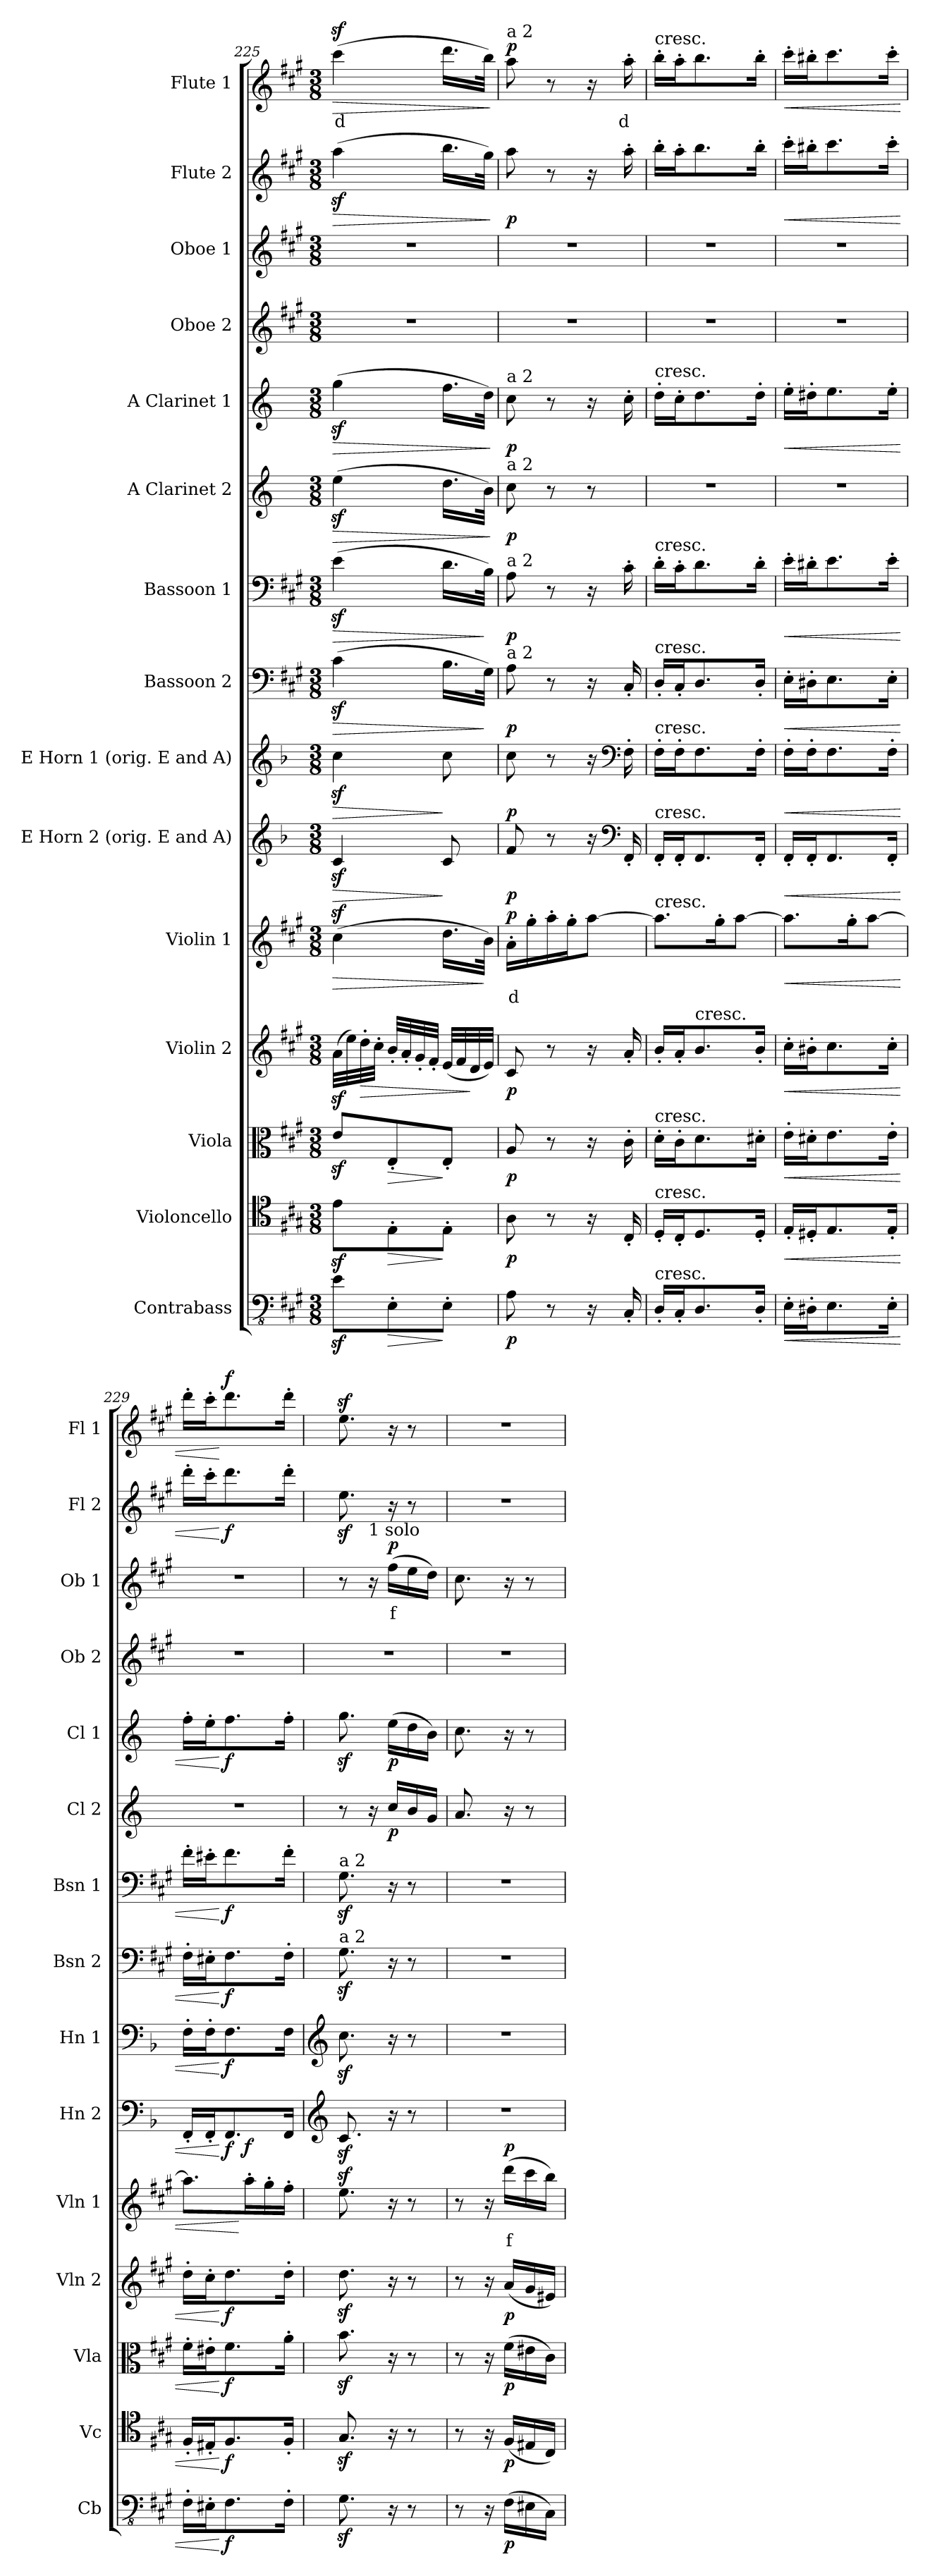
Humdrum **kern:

**kern	**dynam	**kern	**dynam	**kern	**dynam	**kern	**dynam	**kern	**text	**dynam	**kern	**dynam	**kern	**dynam	**kern	**dynam	**kern	**dynam	**kern	**dynam	**kern	**dynam	**kern	**kern	**text	**dynam	**kern	**dynam	**kern	**text	**dynam
*part15	*part15	*part14	*part14	*part13	*part13	*part12	*part12	*part11	*part11	*part11	*part10	*part10	*part9	*part9	*part8	*part8	*part7	*part7	*part6	*part6	*part5	*part5	*part4	*part3	*part3	*part3	*part2	*part2	*part1	*part1	*part1
*staff15	*staff15	*staff14	*staff14	*staff13	*staff13	*staff12	*staff12	*staff11	*staff11	*staff11	*staff10	*staff10	*staff9	*staff9	*staff8	*staff8	*staff7	*staff7	*staff6	*staff6	*staff5	*staff5	*staff4	*staff3	*staff3	*staff3	*staff2	*staff2	*staff1	*staff1	*staff1
*I"Contrabass	*	*I"Violoncello	*	*I"Viola	*	*I"Violin 2	*	*I"Violin 1	*	*	*I"E Horn 2 (orig. E and A)	*	*I"E Horn 1 (orig. E and A)	*	*I"Bassoon 2	*	*I"Bassoon 1	*	*I"A Clarinet 2	*	*I"A Clarinet 1	*	*I"Oboe 2	*I"Oboe 1	*	*	*I"Flute 2	*	*I"Flute 1	*	*
*I'Cb	*	*I'Vc	*	*I'Vla	*	*I'Vln 2	*	*I'Vln 1	*	*	*I'Hn 2	*	*I'Hn 1	*	*I'Bsn 2	*	*I'Bsn 1	*	*I'Cl 2	*	*I'Cl 1	*	*I'Ob 2	*I'Ob 1	*	*	*I'Fl 2	*	*I'Fl 1	*	*
*clefFv4	*	*clefC4	*	*clefC3	*	*clefG2	*	*clefG2	*	*	*clefG2	*	*clefG2	*	*clefF4	*	*clefF4	*	*clefG2	*	*clefG2	*	*clefG2	*clefG2	*	*	*clefG2	*	*clefG2	*	*
*	*	*	*	*	*	*	*	*	*	*	*ITrd5c8	*	*ITrd5c8	*	*	*	*	*	*ITrd2c3	*	*ITrd2c3	*	*	*	*	*	*	*	*	*	*
*k[f#c#g#]	*	*k[f#c#g#]	*	*k[f#c#g#]	*	*k[f#c#g#]	*	*k[f#c#g#]	*	*	*k[f#c#g#]	*	*k[f#c#g#]	*	*k[f#c#g#]	*	*k[f#c#g#]	*	*k[f#c#g#]	*	*k[f#c#g#]	*	*k[f#c#g#]	*k[f#c#g#]	*	*	*k[f#c#g#]	*	*k[f#c#g#]	*	*
*M3/8	*	*M3/8	*	*M3/8	*	*M3/8	*	*M3/8	*	*	*M3/8	*	*M3/8	*	*M3/8	*	*M3/8	*	*M3/8	*	*M3/8	*	*M3/8	*M3/8	*	*	*M3/8	*	*M3/8	*	*
=225	=225	=225	=225	=225	=225	=225	=225	=225	=225	=225	=225	=225	=225	=225	=225	=225	=225	=225	=225	=225	=225	=225	=225	=225	=225	=225	=225	=225	=225	=225	=225
!	!	!	!	!	!	!	!	!	!	!LO:HP:b	!	!LO:HP:b	!	!LO:HP:b	!	!LO:HP:b	!	!LO:HP:b	!	!LO:HP:b	!	!LO:HP:b	!	!	!	!	!	!LO:HP:b	!	!LO:LY:b:color=#FF0000	!LO:HP:b
8Ez<\L	.	8ez<\L	.	8ez</L	.	(32az<\LLL	.	(4cc#z<\	.	>	4Ez</	>	4ez<\	>	(4c#z<\	>	(4ez<\	>	(4cc#z<\	>	(4eez<\	>	4.r	4.r	.	.	(4aaz<\	>	(4ccc#z<\	d	>
.	.	.	.	.	.	32ee\)	.	.	.	.	.	.	.	.	.	.	.	.	.	.	.	.	.	.	.	.	.	.	.	.	.
!	!	!	!	!	!	!	!LO:HP:b	!	!	!	!	!	!	!	!	!	!	!	!	!	!	!	!	!	!	!	!	!	!	!	!
.	.	.	.	.	.	32dd'\	>	.	.	.	.	.	.	.	.	.	.	.	.	.	.	.	.	.	.	.	.	.	.	.	.
.	.	.	.	.	.	32cc#'\JJJ	.	.	.	.	.	.	.	.	.	.	.	.	.	.	.	.	.	.	.	.	.	.	.	.	.
!	!LO:HP:b	!	!LO:HP:b	!	!LO:HP:b	!	!	!	!	!	!	!	!	!	!	!	!	!	!	!	!	!	!	!	!	!	!	!	!	!	!
8EE'\	>	8E'\	>	8E'/	>	32b'/LLL	.	.	.	.	.	.	.	.	.	.	.	.	.	.	.	.	.	.	.	.	.	.	.	.	.
.	.	.	.	.	.	32a'/	.	.	.	.	.	.	.	.	.	.	.	.	.	.	.	.	.	.	.	.	.	.	.	.	.
.	.	.	.	.	.	32g#'/	.	.	.	.	.	.	.	.	.	.	.	.	.	.	.	.	.	.	.	.	.	.	.	.	.
.	.	.	.	.	.	32f#'/JJJ	.	.	.	.	.	.	.	.	.	.	.	.	.	.	.	.	.	.	.	.	.	.	.	.	.
8EE'\J	]	8E'\J	]	8E'/J	]	(32e/LLL	.	16.dd\LL	.	.	8E/	]	8e\	]	16.B\LL	.	16.d\LL	.	16.b\LL	.	16.dd\LL	.	.	.	.	.	16.bb\LL	.	16.ddd\LL	.	.
.	.	.	.	.	.	32f#/	.	.	.	.	.	.	.	.	.	.	.	.	.	.	.	.	.	.	.	.	.	.	.	.	.
.	.	.	.	.	.	32d/	]	.	.	.	.	.	.	.	.	.	.	.	.	.	.	.	.	.	.	.	.	.	.	.	.
.	.	.	.	.	.	32e/JJJ)	.	32b\JJk)	.	]	.	.	.	.	32G#\JJk)	]	32B\JJk)	]	32g#\JJk)	.	32b\JJk)	.	.	.	.	.	32gg#\JJk)	.	32bb\JJk)	.	.
.	.	.	.	.	.	.	.	.	.	.	.	.	.	.	.	.	.	.	.	]	.	]	.	.	.	.	.	]	.	.	]
=226	=226	=226	=226	=226	=226	=226	=226	=226	=226	=226	=226	=226	=226	=226	=226	=226	=226	=226	=226	=226	=226	=226	=226	=226	=226	=226	=226	=226	=226	=226	=226
!	!	!	!	!	!	!	!	!	!	!	!	!	!	!	!	!	!	!	!	!	!	!	!	!	!	!	!	!	!LO:TX:a:t=a 2	!	!
!	!	!	!	!	!	!	!	!	!	!	!	!	!	!	!	!	!	!	!	!	!LO:TX:a:t=a 2	!	!	!	!	!	!	!	!	!	!
!	!	!	!	!	!	!	!	!	!	!	!	!	!	!	!	!	!	!	!LO:TX:a:t=a 2	!	!	!	!	!	!	!	!	!	!	!	!
!	!	!	!	!	!	!	!	!	!	!	!	!	!	!	!	!	!LO:TX:a:t=a 2	!	!	!	!	!	!	!	!	!	!	!	!	!	!
!	!	!	!	!	!	!	!	!	!	!	!	!	!	!	!LO:TX:a:t=a 2	!	!	!	!	!	!	!	!	!	!	!	!	!	!	!	!
!	!LO:DY:b	!	!LO:DY:b	!	!LO:DY:b	!	!LO:DY:b	!	!LO:LY:b:color=#FF0000	!LO:DY:b	!	!LO:DY:b	!	!LO:DY:b	!	!LO:DY:b	!	!LO:DY:b	!	!LO:DY:b	!	!LO:DY:b	!	!	!	!	!	!LO:DY:b	!	!	!LO:DY:b
8AA\	p	8A\	p	8A/	p	8c#/	p	16a'\LL	d	p	8A/	p	8e\	p	8A\	p	8A\	p	8a\	p	8a\	p	4.r	4.r	.	.	8aa\	p	8aa\	.	p
.	.	.	.	.	.	.	.	16gg#'\	.	.	.	.	.	.	.	.	.	.	.	.	.	.	.	.	.	.	.	.	.	.	.
8r	.	8r	.	8r	.	8r	.	16aa'\	.	.	8r	.	8r	.	8r	.	8r	.	8r	.	8r	.	.	.	.	.	8r	.	8r	.	.
.	.	.	.	.	.	.	.	16gg#'\J	.	.	.	.	.	.	.	.	.	.	.	.	.	.	.	.	.	.	.	.	.	.	.
16r	.	16r	.	16r	.	16r	.	[8aa\J	.	.	16r	.	16r	.	16r	.	16r	.	8r	.	16r	.	.	.	.	.	16r	.	16r	.	.
*	*	*	*	*	*	*	*	*	*	*	*clefF4	*	*clefF4	*	*	*	*	*	*	*	*	*	*	*	*	*	*	*	*	*	*
!	!	!	!	!	!	!	!	!	!	!	!	!	!	!	!	!	!	!	!	!	!	!	!	!	!	!	!	!	!	!LO:LY:b:color=#FF0000	!
16CC#'/	.	16C#'/	.	16c#'\	.	16a'/	.	.	.	.	16AAA'/	.	16AA'\	.	16C#'/	.	16c#'\	.	.	.	16a'\	.	.	.	.	.	16aa'\	.	16aa'\	d	.
=227	=227	=227	=227	=227	=227	=227	=227	=227	=227	=227	=227	=227	=227	=227	=227	=227	=227	=227	=227	=227	=227	=227	=227	=227	=227	=227	=227	=227	=227	=227	=227
!	!	!	!	!	!	!	!	!	!	!	!	!	!	!	!	!	!	!	!	!	!	!	!	!	!	!	!	!	!LO:TX:a:t=cresc.	!	!
!	!	!	!	!	!	!	!	!	!	!	!	!	!	!	!	!	!	!	!	!	!LO:TX:a:t=cresc.	!	!	!	!	!	!	!	!	!	!
!	!	!	!	!	!	!	!	!	!	!	!	!	!	!	!	!	!LO:TX:a:t=cresc.	!	!	!	!	!	!	!	!	!	!	!	!	!	!
!	!	!	!	!	!	!	!	!	!	!	!	!	!	!	!LO:TX:a:t=cresc.	!	!	!	!	!	!	!	!	!	!	!	!	!	!	!	!
!	!	!	!	!	!	!	!	!	!	!	!	!	!LO:TX:a:t=cresc.	!	!	!	!	!	!	!	!	!	!	!	!	!	!	!	!	!	!
!	!	!	!	!	!	!	!	!	!	!	!LO:TX:a:t=cresc.	!	!	!	!	!	!	!	!	!	!	!	!	!	!	!	!	!	!	!	!
!	!	!	!	!	!	!	!	!LO:TX:a:t=cresc.	!	!	!	!	!	!	!	!	!	!	!	!	!	!	!	!	!	!	!	!	!	!	!
!	!	!	!	!LO:TX:a:t=cresc.	!	!	!	!	!	!	!	!	!	!	!	!	!	!	!	!	!	!	!	!	!	!	!	!	!	!	!
!	!	!LO:TX:a:t=cresc.	!	!	!	!	!	!	!	!	!	!	!	!	!	!	!	!	!	!	!	!	!	!	!	!	!	!	!	!	!
!LO:TX:a:t=cresc.	!	!	!	!	!	!	!	!	!	!	!	!	!	!	!	!	!	!	!	!	!	!	!	!	!	!	!	!	!	!	!
16DD'/LL	.	16D'/LL	.	16d'\LL	.	16b'/LL	.	8.aa\L]	.	.	16AAA'/LL	.	16AA'\LL	.	16D'/LL	.	16d'\LL	.	4.r	.	16b'\LL	.	4.r	4.r	.	.	16bb'\LL	.	16bb'\LL	.	.
16CC#'/J	.	16C#'/J	.	16c#'\J	.	16a'/J	.	.	.	.	16AAA'/J	.	16AA'\J	.	16C#'/J	.	16c#'\J	.	.	.	16a'\J	.	.	.	.	.	16aa'\J	.	16aa'\J	.	.
!	!	!	!	!	!	!LO:TX:a:t=cresc.	!	!	!	!	!	!	!	!	!	!	!	!	!	!	!	!	!	!	!	!	!	!	!	!	!
8.DD/	.	8.D/	.	8.d\	.	8.b/	.	.	.	.	8.AAA/	.	8.AA\	.	8.D/	.	8.d\	.	.	.	8.b\	.	.	.	.	.	8.bb\	.	8.bb\	.	.
.	.	.	.	.	.	.	.	16gg#'\K	.	.	.	.	.	.	.	.	.	.	.	.	.	.	.	.	.	.	.	.	.	.	.
.	.	.	.	.	.	.	.	[8aa\J	.	.	.	.	.	.	.	.	.	.	.	.	.	.	.	.	.	.	.	.	.	.	.
16DD'/Jk	.	16D'/Jk	.	16d#X'\Jk	.	16b'/Jk	.	.	.	.	16AAA'/Jk	.	16AA'\Jk	.	16D'/Jk	.	16d'\Jk	.	.	.	16b'\Jk	.	.	.	.	.	16bb'\Jk	.	16bb'\Jk	.	.
=228	=228	=228	=228	=228	=228	=228	=228	=228	=228	=228	=228	=228	=228	=228	=228	=228	=228	=228	=228	=228	=228	=228	=228	=228	=228	=228	=228	=228	=228	=228	=228
!	!LO:HP:b	!	!LO:HP:b	!	!LO:HP:b	!	!LO:HP:b	!	!	!LO:HP:b	!	!LO:HP:b	!	!LO:HP:b	!	!LO:HP:b	!	!LO:HP:b	!	!	!	!LO:HP:b	!	!	!	!	!	!LO:HP:b	!	!	!LO:HP:b
16EE'\LL	<	16E'/LL	<	16e'\LL	<	16cc#'\LL	<	8.aa\L]	.	<	16AAA'/LL	<	16AA'\LL	<	16E'\LL	<	16e'\LL	<	4.r	.	16cc#'\LL	<	4.r	4.r	.	.	16ccc#'\LL	<	16ccc#'\LL	.	<
16DD#X'\J	.	16D#X'/J	.	16d#X'\J	.	16b#X'\J	.	.	.	.	16AAA'/J	.	16AA'\J	.	16D#X'\J	.	16d#X'\J	.	.	.	16b#X'\J	.	.	.	.	.	16bb#X'\J	.	16bb#X'\J	.	.
8.EE\	.	8.E/	.	8.e\	.	8.cc#\	.	.	.	.	8.AAA/	.	8.AA\	.	8.E\	.	8.e\	.	.	.	8.cc#\	.	.	.	.	.	8.ccc#\	.	8.ccc#\	.	.
.	.	.	.	.	.	.	.	16gg#'\K	.	.	.	.	.	.	.	.	.	.	.	.	.	.	.	.	.	.	.	.	.	.	.
.	.	.	.	.	.	.	.	[8aa\J	.	.	.	.	.	.	.	.	.	.	.	.	.	.	.	.	.	.	.	.	.	.	.
16EE'\Jk	.	16E'/Jk	.	16e'\Jk	.	16cc#'\Jk	.	.	.	.	16AAA'/Jk	.	16AA'\Jk	.	16E'\Jk	.	16e'\Jk	.	.	.	16cc#'\Jk	.	.	.	.	.	16ccc#'\Jk	.	16ccc#'\Jk	.	.
=229	=229	=229	=229	=229	=229	=229	=229	=229	=229	=229	=229	=229	=229	=229	=229	=229	=229	=229	=229	=229	=229	=229	=229	=229	=229	=229	=229	=229	=229	=229	=229
16FF#'\LL	.	16F#'/LL	.	16f#'\LL	.	16dd'\LL	.	8.aa\L]	.	.	16AAA'/LL	.	16AA'\LL	.	16F#'\LL	.	16f#'\LL	.	4.r	.	16dd'\LL	.	4.r	4.r	.	.	16ddd'\LL	.	16ddd'\LL	.	.
16EE#X'\J	.	16E#X'/J	.	16e#X'\J	.	16cc#'\J	.	.	.	.	16AAA'/J	.	16AA'\J	.	16E#X'\J	.	16e#X'\J	.	.	.	16cc#'\J	.	.	.	.	.	16ccc#'\J	.	16ccc#'\J	.	.
!	!LO:DY:n=1:b	!	!LO:DY:n=1:b	!	!LO:DY:n=1:b	!	!LO:DY:n=1:b	!	!	!	!	!LO:DY:n=1:b	!	!LO:DY:n=1:b	!	!LO:DY:n=1:b	!	!LO:DY:n=1:b	!	!	!	!LO:DY:n=1:b	!	!	!	!	!	!LO:DY:n=1:b	!	!	!LO:DY:n=1:b
8.FF#\	[ f	8.F#/	[ f	8.f#\	[ f	8.dd\	[ f	.	.	.	8.AAA/	[ f	8.AA\	[ f	8.F#\	[ f	8.f#\	[ f	.	.	8.dd\	[ f	.	.	.	.	8.ddd\	[ f	8.ddd\	.	[ f
!	!	!	!	!	!	!	!	!	!	!LO:DY:n=1:b	!	!	!	!	!	!	!	!	!	!	!	!	!	!	!	!	!	!	!	!	!
.	.	.	.	.	.	.	.	16aa'\L	.	[ f	.	.	.	.	.	.	.	.	.	.	.	.	.	.	.	.	.	.	.	.	.
.	.	.	.	.	.	.	.	16gg#'\	.	.	.	.	.	.	.	.	.	.	.	.	.	.	.	.	.	.	.	.	.	.	.
16FF#'\Jk	.	16F#'/Jk	.	16a'\Jk	.	16dd'\Jk	.	16ff#'\JJ	.	.	16AAA/Jk	.	16AA\Jk	.	16F#'\Jk	.	16f#'\Jk	.	.	.	16dd'\Jk	.	.	.	.	.	16ddd'\Jk	.	16ddd'\Jk	.	.
=230	=230	=230	=230	=230	=230	=230	=230	=230	=230	=230	=230	=230	=230	=230	=230	=230	=230	=230	=230	=230	=230	=230	=230	=230	=230	=230	=230	=230	=230	=230	=230
*	*	*	*	*	*	*	*	*	*	*	*clefG2	*	*clefG2	*	*	*	*	*	*	*	*	*	*	*	*	*	*	*	*	*	*
!	!	!	!	!	!	!	!	!	!	!	!	!	!	!	!	!	!LO:TX:a:t=a 2	!	!	!	!	!	!	!	!	!	!	!	!	!	!
!	!	!	!	!	!	!	!	!	!	!	!	!	!	!	!LO:TX:a:t=a 2	!	!	!	!	!	!	!	!	!	!	!	!	!	!	!	!
8.GG#z<\	.	8.G#z</	.	8.bz<\	.	8.ddz<\	.	8.eez<\	.	.	8.Ez</	.	8.ez<\	.	8.G#z<\	.	8.G#z<\	.	8r	.	8.eez<\	.	4.r	8r	.	.	8.eez<\	.	8.eez<\	.	.
!	!	!	!	!	!	!	!	!	!	!	!	!	!	!	!	!	!	!	!	!	!	!	!	!LO:TX:a:t=1 solo	!	!	!	!	!	!	!
.	.	.	.	.	.	.	.	.	.	.	.	.	.	.	.	.	.	.	16r	.	.	.	.	16r	.	.	.	.	.	.	.
!	!	!	!	!	!	!	!	!	!	!	!	!	!	!	!	!	!	!	!	!LO:DY:b	!	!LO:DY:b	!	!	!LO:LY:b:color=#FF0000	!LO:DY:b	!	!	!	!	!
16r	.	16r	.	16r	.	16r	.	16r	.	.	16r	.	16r	.	16r	.	16r	.	16a/LL	p	(16cc#\LL	p	.	(16ff#\LL	f	p	16r	.	16r	.	.
8r	.	8r	.	8r	.	8r	.	8r	.	.	8r	.	8r	.	8r	.	8r	.	16g#/	.	16b\	.	.	16ee\	.	.	8r	.	8r	.	.
.	.	.	.	.	.	.	.	.	.	.	.	.	.	.	.	.	.	.	16e/JJ	.	16g#\JJ)	.	.	16dd\JJ)	.	.	.	.	.	.	.
=231	=231	=231	=231	=231	=231	=231	=231	=231	=231	=231	=231	=231	=231	=231	=231	=231	=231	=231	=231	=231	=231	=231	=231	=231	=231	=231	=231	=231	=231	=231	=231
8r	.	8r	.	8r	.	8r	.	8r	.	.	4.r	.	4.r	.	4.r	.	4.r	.	8.f#/	.	8.a\	.	4.r	8.cc#\	.	.	4.r	.	4.r	.	.
16r	.	16r	.	16r	.	16r	.	16r	.	.	.	.	.	.	.	.	.	.	.	.	.	.	.	.	.	.	.	.	.	.	.
!	!LO:DY:b	!	!LO:DY:b	!	!LO:DY:b	!	!LO:DY:b	!	!LO:LY:b:color=#FF0000	!LO:DY:b	!	!	!	!	!	!	!	!	!	!	!	!	!	!	!	!	!	!	!	!	!
(16FF#\LL	p	(16F#/LL	p	(16f#\LL	p	(16a/LL	p	(16ddd\LL	f	p	.	.	.	.	.	.	.	.	16r	.	16r	.	.	16r	.	.	.	.	.	.	.
16EE#X\	.	16E#X/	.	16e#X\	.	16g#/	.	16ccc#\	.	.	.	.	.	.	.	.	.	.	8r	.	8r	.	.	8r	.	.	.	.	.	.	.
16CC#\JJ)	.	16C#/JJ)	.	16c#\JJ)	.	16e#X/JJ)	.	16bb\JJ)	.	.	.	.	.	.	.	.	.	.	.	.	.	.	.	.	.	.	.	.	.	.	.
=	=	=	=	=	=	=	=	=	=	=	=	=	=	=	=	=	=	=	=	=	=	=	=	=	=	=	=	=	=	=	=
*-	*-	*-	*-	*-	*-	*-	*-	*-	*-	*-	*-	*-	*-	*-	*-	*-	*-	*-	*-	*-	*-	*-	*-	*-	*-	*-	*-	*-	*-	*-	*-
